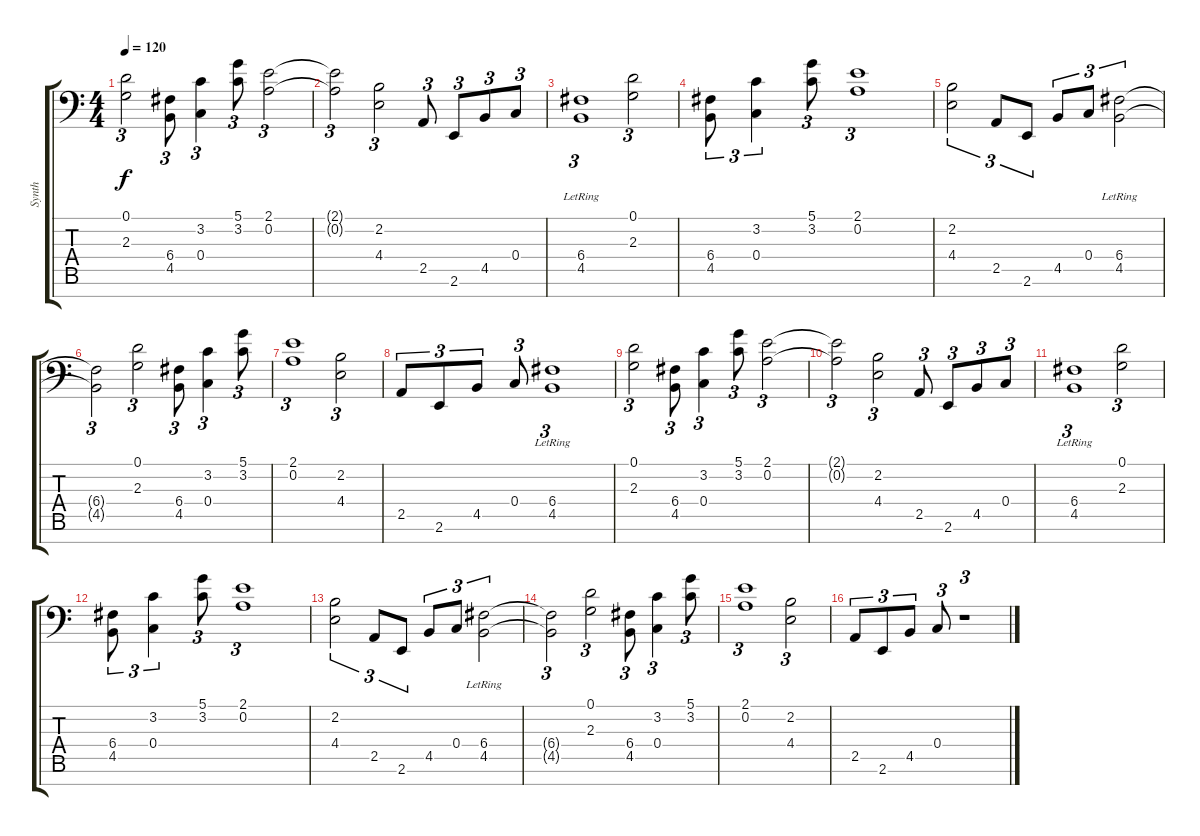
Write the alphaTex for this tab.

\track ("Synth" "Synth") {instrument acousticgrandpiano}
\staff {score tabs}
\tuning (D4 A3 F3 C3 G2 D2 G1) {hide}
\ts (4 4)
\tempo 120
\clef f4
\ks c
(0.1 2.3).2{tu (3 2) dy f} (6.4 4.5).8{tu (3 2)} (3.2 0.4).4{tu (3 2)} (5.1 3.2).8{tu (3 2)} (2.1 0.2).2{tu (3 2)} |
(2.1{t} 0.2{t}).2{tu (3 2)} (2.2 4.4).2{tu (3 2)} 2.5.8{tu (3 2)} 2.6.8{tu (3 2)} 4.5.8{tu (3 2)} 0.4.8{tu (3 2)} |
(6.4 4.5{lr}).1{tu (3 2)} (0.1 2.3).2{tu (3 2)} |
(6.4 4.5).8{tu (3 2)} (3.2 0.4).4{tu (3 2)} (5.1 3.2).8{tu (3 2)} (2.1 0.2).1{tu (3 2)} |
(2.2 4.4).2{tu (3 2)} 2.5.8{tu (3 2)} 2.6.8{tu (3 2)} 4.5.8{tu (3 2)} 0.4.8{tu (3 2)} (6.4 4.5{lr}).2{tu (3 2)} |
(6.4{t} 4.5{t}).2{tu (3 2)} (0.1 2.3).2{tu (3 2)} (6.4 4.5).8{tu (3 2)} (3.2 0.4).4{tu (3 2)} (5.1 3.2).8{tu (3 2)} |
(2.1 0.2).1{tu (3 2)} (2.2 4.4).2{tu (3 2)} |
2.5.8{tu (3 2)} 2.6.8{tu (3 2)} 4.5.8{tu (3 2)} 0.4.8{tu (3 2)} (6.4 4.5{lr}).1{tu (3 2)} |
(0.1 2.3).2{tu (3 2)} (6.4 4.5).8{tu (3 2)} (3.2 0.4).4{tu (3 2)} (5.1 3.2).8{tu (3 2)} (2.1 0.2).2{tu (3 2)} |
(2.1{t} 0.2{t}).2{tu (3 2)} (2.2 4.4).2{tu (3 2)} 2.5.8{tu (3 2)} 2.6.8{tu (3 2)} 4.5.8{tu (3 2)} 0.4.8{tu (3 2)} |
(6.4 4.5{lr}).1{tu (3 2)} (0.1 2.3).2{tu (3 2)} |
(6.4 4.5).8{tu (3 2)} (3.2 0.4).4{tu (3 2)} (5.1 3.2).8{tu (3 2)} (2.1 0.2).1{tu (3 2)} |
(2.2 4.4).2{tu (3 2)} 2.5.8{tu (3 2)} 2.6.8{tu (3 2)} 4.5.8{tu (3 2)} 0.4.8{tu (3 2)} (6.4 4.5{lr}).2{tu (3 2)} |
(6.4{t} 4.5{t}).2{tu (3 2)} (0.1 2.3).2{tu (3 2)} (6.4 4.5).8{tu (3 2)} (3.2 0.4).4{tu (3 2)} (5.1 3.2).8{tu (3 2)} |
(2.1 0.2).1{tu (3 2)} (2.2 4.4).2{tu (3 2)} |
2.5.8{tu (3 2)} 2.6.8{tu (3 2)} 4.5.8{tu (3 2)} 0.4.8{tu (3 2)} r.1{tu (3 2)}
